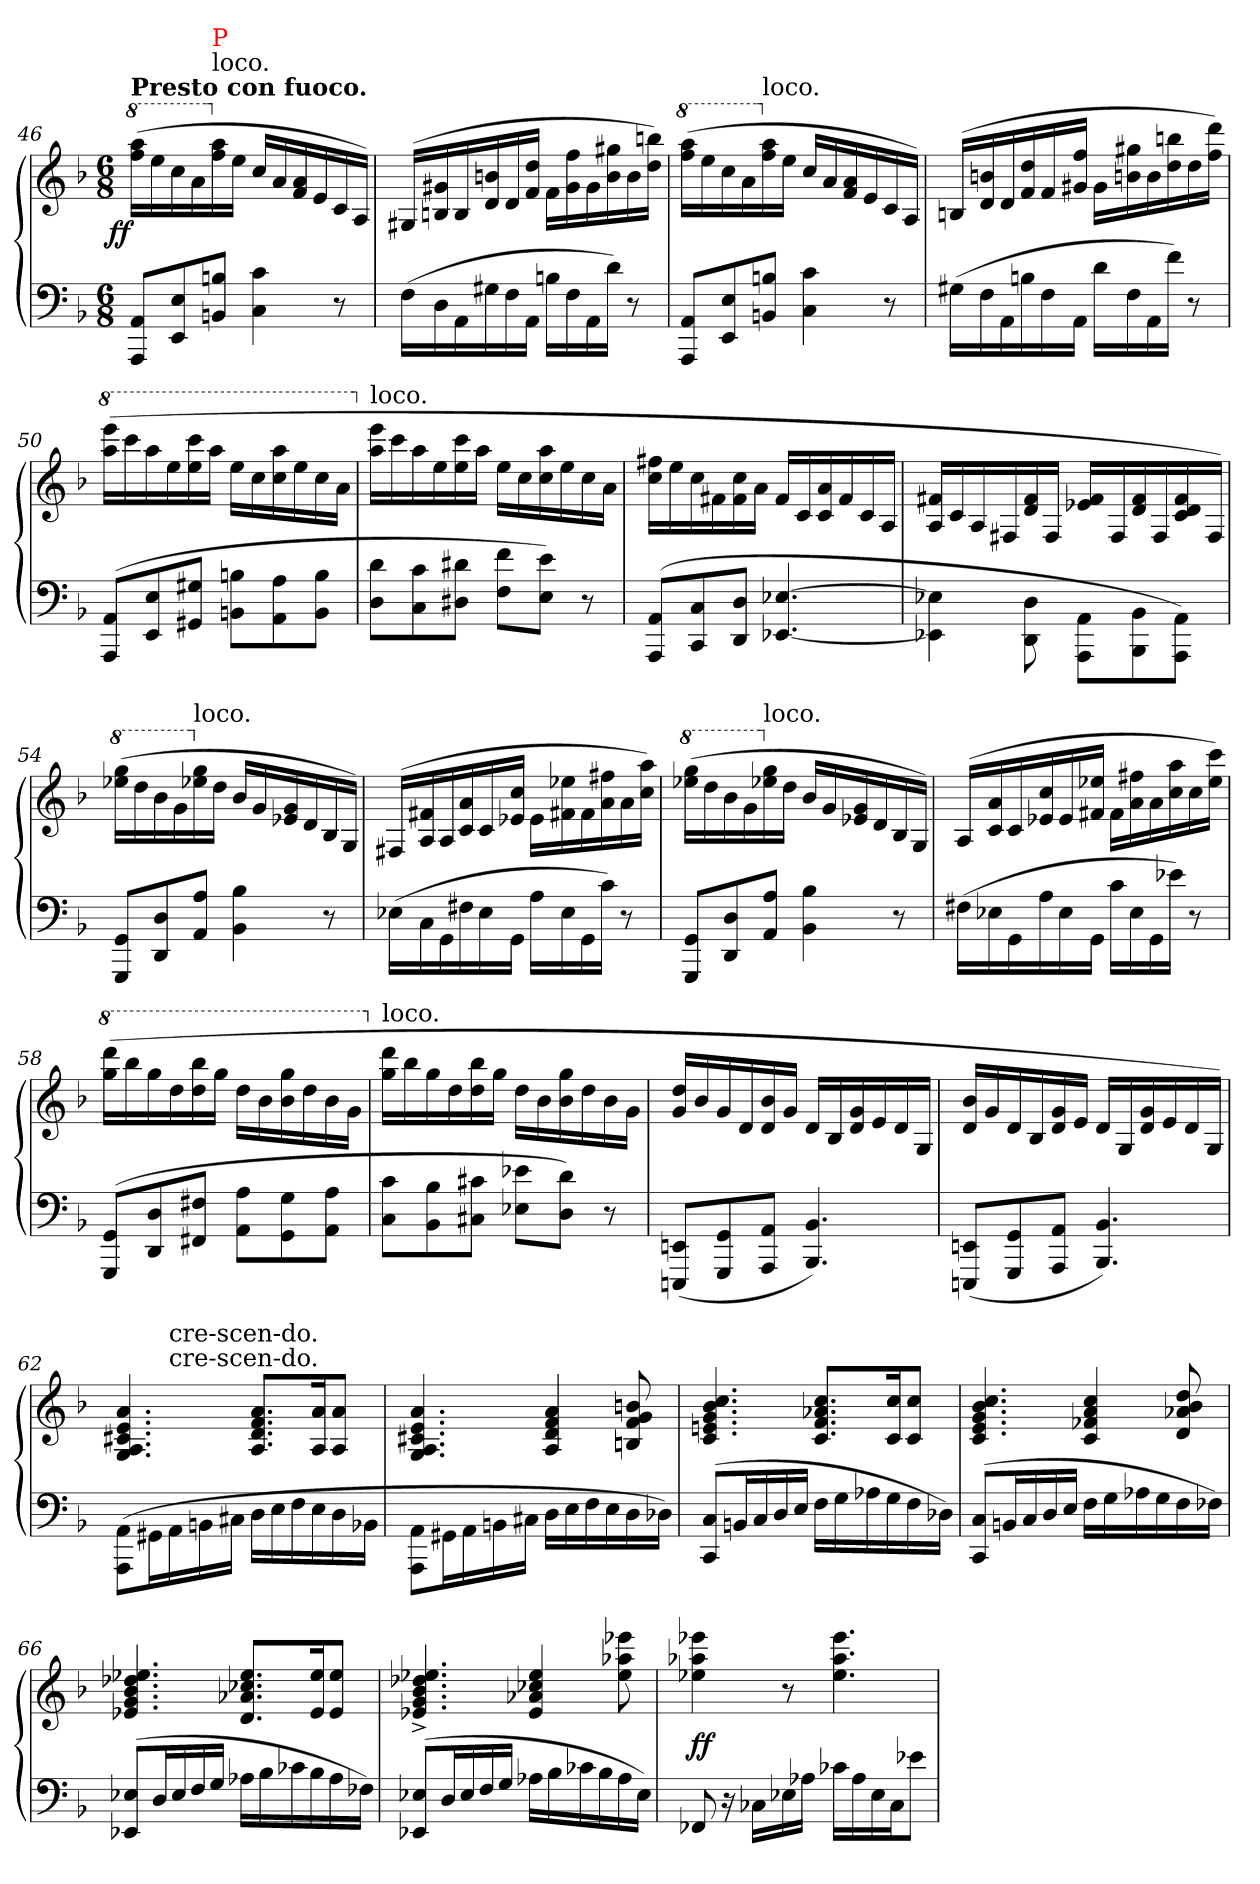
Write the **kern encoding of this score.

**kern	**kern	**dynam
*part1	*part1	*part1
*staff2	*staff1	*staff1/2
*clefF4	*clefG2	*
*k[b-]	*k[b-]	*
*F:	*F:	*
*M6/8	*M6/8	*
*	*8va	*
=46	=46	=46
!	!LO:TX:a:B:t=Presto con fuoco.	!
!	!	!LO:DY:rj
8AA 8AAAL	(>16aaa 16fffLL	ff
.	16eee	.
8E 8EE	16ccc	.
.	16aa	.
*	*X8va	*
!	!LO:TX:a:t=loco.	!
!	!LO:TX:a:color=red:t=P	!
8Bn 8BBnJ	16aa 16ff	.
.	16eeJJ	.
4c 4C	16ccLL	.
.	16a	.
.	16a 16f	.
.	16e	.
8r	16c	.
.	16AJJ)	.
=47	=47	=47
(>16FLL	(>16G#XLL	.
16D	16g#X 16Bn	.
16AA	16B	.
16G#X	16bn 16d	.
16F	16d	.
16AAJJ	16dd 16fJJ	.
16BnLL	16fLL	.
16F	16ff 16g#	.
16AA	16g#	.
16dJJ)	16gg#X 16b	.
8r	16b	.
.	16bbn 16ddJJ)	.
=48	=48	=48
*	*8va	*
8AA 8AAAL	(>16aaa 16fffLL	.
.	16eee	.
8E 8EE	16ccc	.
.	16aa	.
*	*X8va	*
!	!LO:TX:a:t=loco.	!
8Bn 8BBnJ	16aa 16ff	.
.	16eeJJ	.
4c 4C	16ccLL	.
.	16a	.
.	16a 16f	.
.	16e	.
8r	16c	.
.	16AJJ)	.
=49	=49	=49
(>16G#XLL	(>16BnLL	.
16F	16bn 16d	.
16AA	16d	.
16Bn	16dd 16f	.
16F	16f	.
16AAJJ	16ff 16g#XJJ	.
16dLL	16g#LL	.
16F	16gg#X 16bn	.
16AA	16b	.
16fJJ)	16bbn 16dd	.
8r	16dd	.
.	16ddd 16ffJJ)	.
=50	=50	=50
*	*8va	*
(>8AA 8AAAL	(>16eeee 16aaaLL	.
.	16cccc	.
8E 8EE	16aaa	.
.	16eee	.
8G#X 8GG#XJ	16cccc 16eee	.
.	16aaaJJ	.
8Bn 8BBnL	16eeeLL	.
.	16ccc	.
8A 8AA	16aaa 16ccc	.
.	16eee	.
8B 8BBJ	16ccc	.
.	16aaJJ	.
=51	=51	=51
*	*X8va	*
!	!LO:TX:a:t=loco.	!
8d 8DL	16eee 16aaLL	.
.	16ccc	.
8c 8C	16aa	.
.	16ee	.
8d#X 8D#XJ	16ccc 16ee	.
.	16aaJJ	.
8f 8FL	16eeLL	.
.	16cc	.
8e 8EJ)	16aa 16cc	.
.	16ee	.
8r	16cc	.
.	16aJJ	.
=52	=52	=52
(<8AA 8AAAL	16ff#X\ 16cc\LL	.
.	16ee	.
8C 8CC	16cc	.
.	16f#X	.
8D 8DDJ	16cc 16f#	.
.	16aJJ	.
[4.E-X [4.EE-X	16f#LL	.
.	16c	.
.	16a 16c	.
.	16f#	.
.	16c	.
.	16A/JJ	.
=53	=53	=53
4E-X]\ 4EE-X]\	16f#X/ 16A/LL	.
.	16c	.
.	16A/	.
.	16F#X/	.
8D\ 8DD\	16f# 16d	.
.	16F#/JJ	.
8AA\ 8AAA\L	16f# 16e-XLL	.
.	16F#/	.
8BB- 8BBB-	16f# 16d	.
.	16F#/	.
8AA 8AAAJ)	16f# 16d 16c	.
.	16F#/JJ)	.
=54	=54	=54
*	*8va	*
8GG 8GGGL	(>16ggg 16eee-XLL	.
.	16ddd	.
8D 8DD	16bb-	.
.	16gg	.
*	*X8va	*
!	!LO:TX:a:t=loco.	!
8A 8AAJ	16gg 16ee-X	.
.	16ddJJ	.
4B- 4BB-	16b-LL	.
.	16g	.
.	16g 16e-X	.
.	16d	.
8r	16B-	.
.	16GJJ)	.
=55	=55	=55
(>16E-X\LL	(>16F#X/LL	.
16C\	16f#X/ 16A/	.
16GG\	16A/	.
16F#\	16a 16c	.
16E-\	16c	.
16GG\JJ	16cc 16e-XJJ	.
16ALL	16e-\LL	.
16E-	16ee-X 16f#X	.
16GG	16f#	.
16cJJ)	16ff#X 16a	.
8r	16a	.
.	16aa 16ccJJ)	.
=56	=56	=56
*	*8va	*
8GG 8GGGL	(>16ggg 16eee-XLL	.
.	16ddd	.
8D 8DD	16bb-	.
.	16gg	.
*	*X8va	*
!	!LO:TX:a:t=loco.	!
8A 8AAJ	16gg 16ee-X	.
.	16ddJJ	.
4B- 4BB-	16b-LL	.
.	16g	.
.	16g 16e-X	.
.	16d	.
8r	16B-	.
.	16GJJ)	.
=57	=57	=57
(>16F#XLL	(>16ALL	.
16E-X	16a 16c	.
16GG	16c	.
16A	16cc 16e-X	.
16E-	16e-	.
16GGJJ	16ee-X 16f#XJJ	.
16cLL	16f#LL	.
16E-	16ff#X 16a	.
16GG	16a	.
16e-JJ)	16aa 16cc	.
8r	16cc	.
.	16ccc 16ee-JJ)	.
=58	=58	=58
*	*8va	*
(>8GG 8GGGL	(>16dddd 16gggLL	.
.	16bbb-	.
8D 8DD	16ggg	.
.	16ddd	.
8F#X 8FF#XJ	16bbb- 16ddd	.
.	16gggJJ	.
8A 8AAL	16dddLL	.
.	16bb-	.
8G 8GG	16ggg 16bb-	.
.	16ddd	.
8A 8AAJ	16bb-	.
.	16ggJJ	.
=59	=59	=59
*	*X8va	*
!	!LO:TX:a:t=loco.	!
8c 8CL	16ddd 16ggLL	.
.	16bb-	.
8B- 8BB-	16gg	.
.	16dd	.
8c#X 8C#XJ	16bb- 16dd	.
.	16ggJJ	.
8e-X 8E-XL	16ddLL	.
.	16b-	.
8d 8DJ)	16gg 16b-	.
.	16dd	.
8r	16b-	.
.	16gJJ	.
=60	=60	=60
(<8EEn 8EEEnL	16dd 16gLL	.
.	16b-	.
8GG 8GGG	16g	.
.	16d	.
8AA 8AAAJ	16b- 16d	.
.	16gJJ	.
4.BB- 4.BBB-)	16dLL	.
.	16B-	.
.	16g 16d	.
.	16e	.
.	16d	.
.	16GJJ	.
=61	=61	=61
(<8EEn 8EEEnL	16b- 16dLL	.
.	16g	.
8GG 8GGG	16d	.
.	16B-	.
8AA 8AAAJ	16g 16d	.
.	16eJJ	.
4.BB- 4.BBB-)	16dLL	.
.	16G	.
.	16g 16d	.
.	16e	.
.	16d	.
.	16GJJ)	.
=62	=62	=62
*	*^	*
(<8AA\ 8AAA\L	4.a/ 4.e/ 4.c#X/ 4.A/ 4.G/	8.ryy	.
16GG#X\L	.	.	.
!	!	!LO:TX:a:t=cre-scen-do.	!
!	!	!LO:TX:a:t=cre-scen-do.	!
16AA\	.	2ryy	.
16BBn\	.	.	.
16C#X\JJ	.	.	.
16D\LL	8.a/ 8.f/ 8.d/ 8.A/L	.	.
16E\	.	.	.
16F\	.	.	.
16E\	16a/ 16A/k	.	.
16D\	8a/ 8A/J	.	.
16BB-X\JJ	.	16ryy	.
*	*v	*v	*
=63	=63	=63
8AA\ 8AAA\L	4.a/ 4.e/ 4.c#X/ 4.A/ 4.G/	.
16GG#X\L	.	.
16AA\	.	.
16BBn\	.	.
16C#X\JJ	.	.
16D\LL	4a/ 4f/ 4d/ 4A/	.
16E\	.	.
16F\	.	.
16E\	.	.
16D\	8bn/ 8g/ 8f/ 8Bn/	.
16D-X\JJ)	.	.
=64	=64	=64
(>8C 8CCL	4.cc 4.b- 4.g 4.en 4.c	.
16BBnL	.	.
16C	.	.
16D	.	.
16EJJ	.	.
16FLL	8.cc 8.a-X 8.f 8.cL	.
16G	.	.
16A-X	.	.
16G	16cc 16ck	.
16F	8cc 8cJ	.
16D-XJJ)	.	.
=65	=65	=65
(>8C 8CCL	4.cc 4.b- 4.g 4.e 4.c	.
16BBnL	.	.
16C	.	.
16D	.	.
16EJJ	.	.
16FLL	4cc 4a 4f-X 4c	.
16G	.	.
16A-X	.	.
16G	.	.
16F	8dd 8b- 8a- 8d	.
16F-XJJ)	.	.
=66	=66	=66
(>8E-X 8EE-XL	4.ee-X 4.dd-X 4.b- 4.g 4.e-X	.
16DL	.	.
16E-	.	.
16F	.	.
16GJJ	.	.
16A-XLL	8.ee- 8.cc-X 8.a-X 8.dL	.
16B-	.	.
16c-X	.	.
16B-	16ee- 16e-k	.
16A-	8ee- 8e-J	.
16F-XJJ)	.	.
=67	=67	=67
(>8E-X 8EE-XL	4.ee-X^< 4.dd-X^< 4.b-^< 4.g^< 4.e-X^<	.
16DL	.	.
16E-	.	.
16F	.	.
16GJJ	.	.
16A-XLL	4ee- 4cc-X 4a-X 4e-	.
16B-	.	.
16c-X	.	.
16B-	.	.
16A-	8eee-X 8aa-X 8ee-	.
16E-JJ)	.	.
=68	=68	=68
8FF-X	4eee-X 4aa-X 4ee-X	ff
16r	.	.
16C-XLL	.	.
16E-X	8r	.
16A-XJJ	.	.
16c-XLL	4.eee- 4.aa- 4.ee-	.
16A-	.	.
16E-	.	.
16C-J	.	.
8e-XJ	.	.
=	=	=
*-	*-	*-
